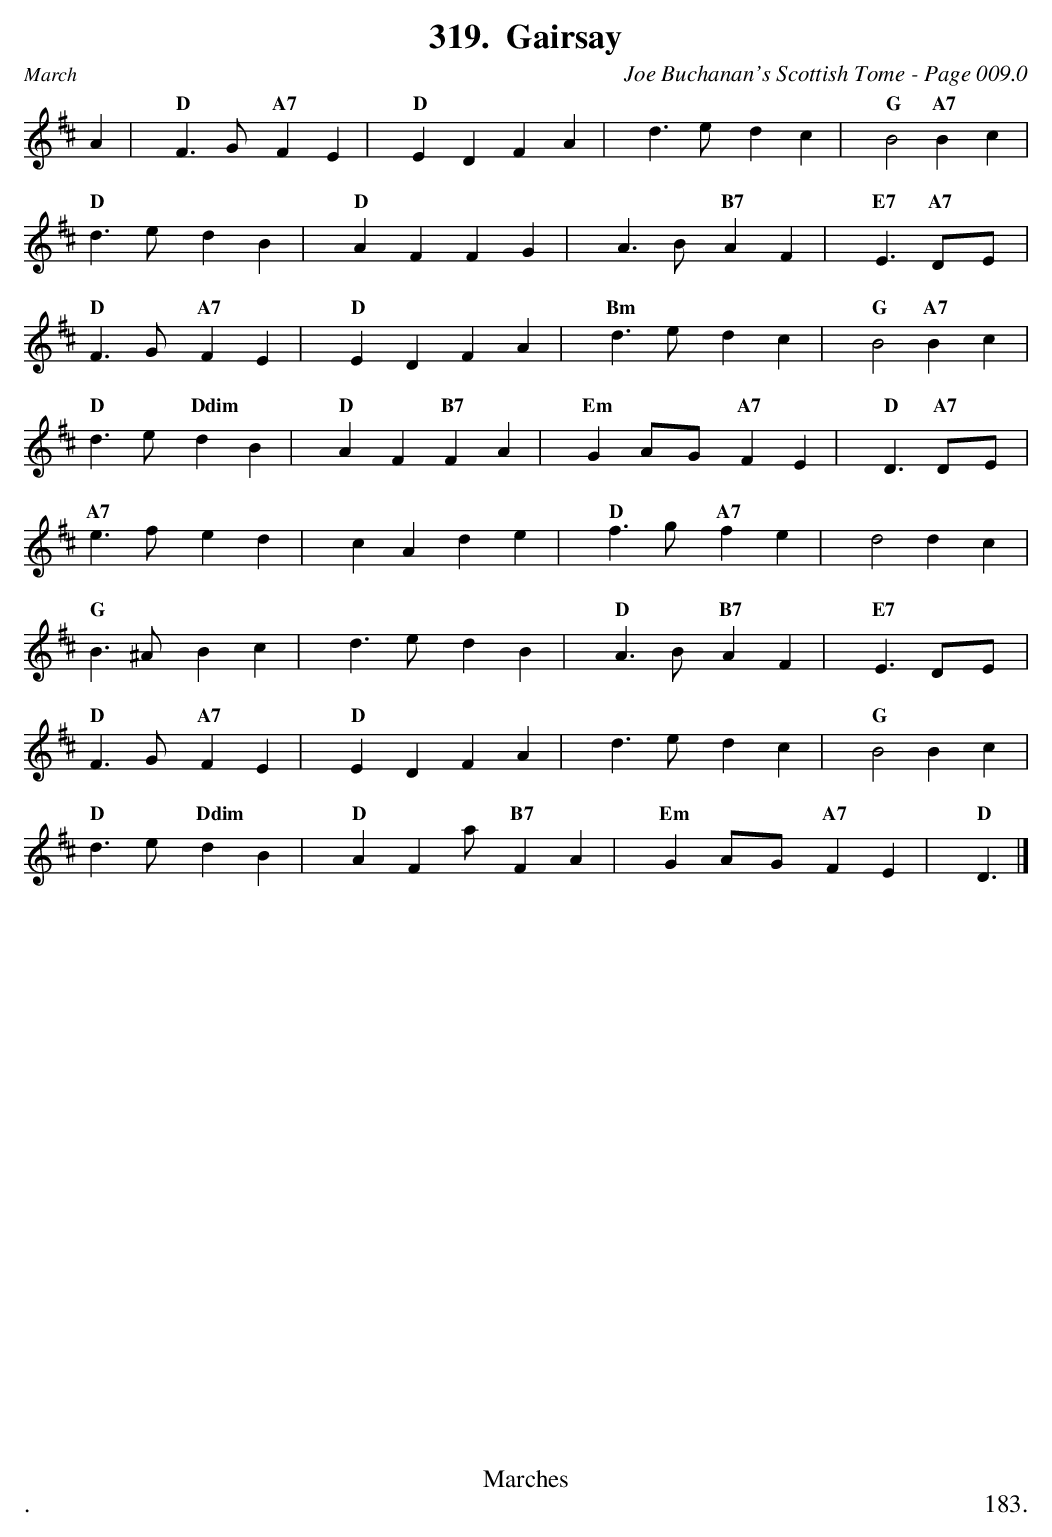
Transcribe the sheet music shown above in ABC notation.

X:1
T:Gairsay
C:Joe Buchanan's Scottish Tome - Page 009.0
K:D
A2 | "D"F3G "A7"F2E2 | "D"E2D2 F2A2 | d3e d2c2 | "G"B4 "A7"B2c2 |
"D"d3e d2B2 | "D"A2F2 F2G2 | A3B "B7"A2F2 | "E7"E3 "A7"DE |
"D"F3G "A7"F2E2 | "D"E2D2 F2A2 | "Bm"d3e d2c2 | "G"B4 "A7"B2c2 |
"D"d3e "Ddim"d2B2 | "D"A2F2 "B7"F2A2 | "Em"G2AG "A7"F2E2 | "D"D3 "A7"DE |
"A7"e3f e2d2 | c2A2 d2e2 | "D"f3g "A7"f2e2 | d4 d2c2 |
"G"B3^A B2c2 | d3e d2B2 | "D"A3B "B7"A2F2 | "E7"E3 DE |
"D"F3G "A7"F2E2 | "D"E2D2 F2A2 | d3e d2c2 | "G"B4 B2 c2 |
"D"d3e "Ddim"d2B2 | "D"A2F2 a"B7"F2A2 | "Em"G2AG "A7"F2E2 | "D"D3 |]
